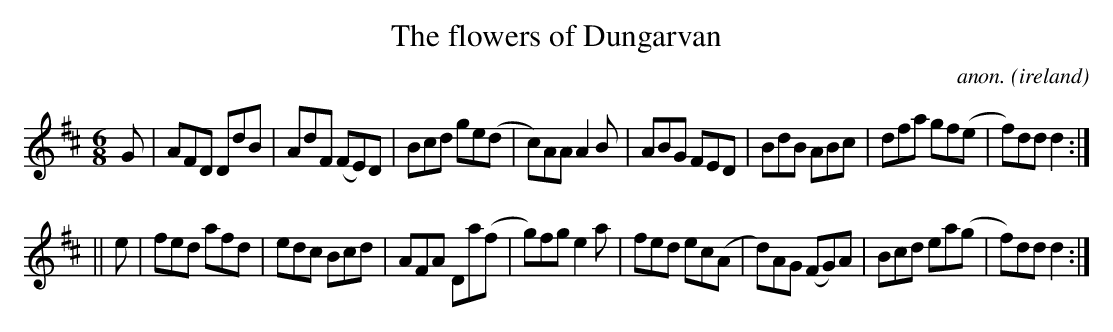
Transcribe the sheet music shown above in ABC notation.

X:1
T:The flowers of Dungarvan
O:ireland
C:anon.
M:6/8
L:1/8
K:D
G|AFD DdB|AdF (FE)D|Bcd ge(d|c)AA A2B|ABG FED|BdB ABc|dfa gf(e|f)dd d2:|
||e|fed afd|edc Bcd|AFA Da(f|g)fg e2a|fed ec(A|d)AG (FG)A|Bcd ea(g|f)dd d2:|
